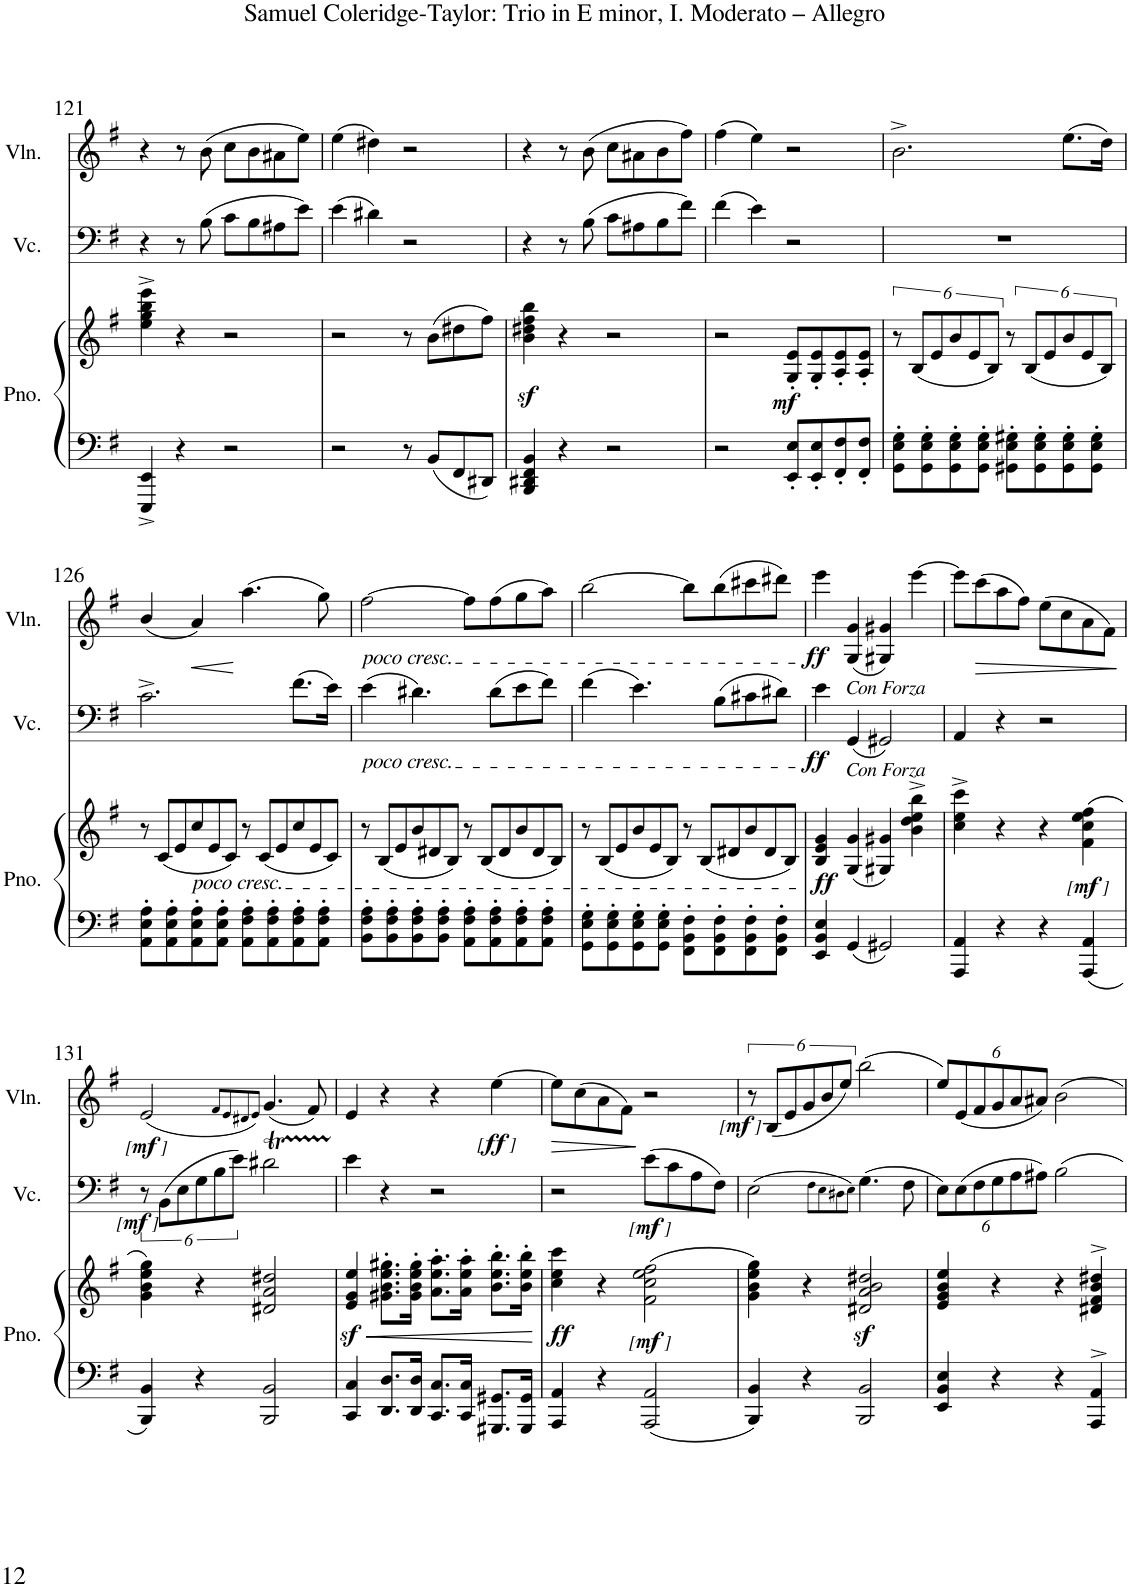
**kern	**kern	**dynam	**kern	**dynam	**kern	**dynam
*part3	*part3	*part3	*part2	*part2	*part1	*part1
*staff4	*staff3	*staff3/4	*staff2	*staff2	*staff1	*staff1
*I"Piano	*	*	*I"Violoncello	*	*I"Violin	*
*I'Pno.	*	*	*I'Vc.	*	*I'Vln.	*
!!LO:PB:g=z
*clefF4	*clefG2	*	*clefF4	*	*clefG2	*
*k[f#]	*k[f#]	*	*k[f#]	*	*k[f#]	*
*M4/4	*M4/4	*	*M4/4	*	*M4/4	*
*met(c)	*met(c)	*	*met(c)	*	*met(c)	*
=121	=121	=121	=121	=121	=121	=121
4EEE/^ 4EE/^	4ee\^ 4gg\^ 4bb\^ 4eee\^	.	4r	.	4r	.
4r	4r	.	8r	.	8r	.
.	.	.	(8B\	.	(8b\	.
2r	2r	.	8c\L	.	8cc\L	.
.	.	.	8B\	.	8b\	.
.	.	.	8A#X\	.	8a#X\	.
.	.	.	8e\J)	.	8ee\J)	.
=122	=122	=122	=122	=122	=122	=122
2r	2r	.	(4e\	.	(4ee\	.
.	.	.	4d#X\)	.	4dd#X\)	.
8r	8r	.	2r	.	2r	.
8BB/L	(8b\L	.	.	.	.	.
8FF#/	8dd#X\	.	.	.	.	.
8DD#X/J	8ff#\J)	.	.	.	.	.
=123	=123	=123	=123	=123	=123	=123
4BBB/ 4DD#X/ 4FF#/ 4BB/	4b\z< 4dd#X\z< 4ff#\z< 4bb\z<	.	4r	.	4r	.
4r	4r	.	8r	.	8r	.
.	.	.	(8B\	.	(8b\	.
2r	2r	.	8c\L	.	8cc\L	.
.	.	.	8A#X\	.	8a#X\	.
.	.	.	8B\	.	8b\	.
.	.	.	8f#\J)	.	8ff#\J)	.
=124	=124	=124	=124	=124	=124	=124
2r	2r	.	(4f#\	.	(4ff#\	.
.	.	.	4e\)	.	4ee\)	.
!	!	!LO:DY:b	!	!	!	!
8EE/' 8E/'L	8G/' 8e/'L	mf	2r	.	2r	.
8EE/' 8E/'	8G/' 8e/'	.	.	.	.	.
8FF#/' 8F#/'	8A/' 8e/'	.	.	.	.	.
8FF#/' 8F#/'J	8A/' 8e/'J	.	.	.	.	.
=125	=125	=125	=125	=125	=125	=125
8GG\' 8E\' 8G\'L	12r	.	1r	.	2.b^\	.
.	(12B/L	.	.	.	.	.
8GG\' 8E\' 8G\'	.	.	.	.	.	.
.	12e/	.	.	.	.	.
8GG\' 8E\' 8G\'	12b/	.	.	.	.	.
.	12e/	.	.	.	.	.
8GG\' 8E\' 8G\'J	.	.	.	.	.	.
.	12B/J)	.	.	.	.	.
8GG#X\' 8E\' 8G#X\'L	12r	.	.	.	.	.
.	(12B/L	.	.	.	.	.
8GG#\' 8E\' 8G#\'	.	.	.	.	.	.
.	12e/	.	.	.	.	.
8GG#\' 8E\' 8G#\'	12b/	.	.	.	(8.ee\L	.
.	12e/	.	.	.	.	.
8GG#\' 8E\' 8G#\'J	.	.	.	.	.	.
.	12B/J)	.	.	.	.	.
.	.	.	.	.	16dd\Jk)	.
!!LO:LB:g=z
=126	=126	=126	=126	=126	=126	=126
8AA\' 8E\' 8A\'L	12r	.	2.c^\	.	(4b/	.
.	(12c/L	.	.	.	.	.
8AA\' 8E\' 8A\'	.	.	.	.	.	.
.	12e/	.	.	.	.	.
!	!LO:TX:b:i:t=poco cresc.	!	!	!	!	!
!	!	!	!	!	!	!LO:HP:b
8AA\' 8E\' 8A\'	12cc/	.	.	.	4a'~/)	<
.	12e/	.	.	.	.	.
8AA\' 8E\' 8A\'J	.	.	.	.	.	.
.	12c/J)	.	.	.	.	.
8AA\' 8F#\' 8A\'L	12r	.	.	.	(4.aa\	[
.	(12c/L	.	.	.	.	.
8AA\' 8F#\' 8A\'	.	.	.	.	.	.
.	12e/	.	.	.	.	.
8AA\' 8F#\' 8A\'	12cc/	.	(8.f#\L	.	.	.
.	12e/	.	.	.	.	.
8AA\' 8F#\' 8A\'J	.	.	.	.	8gg\)	.
.	12c/J)	.	.	.	.	.
.	.	.	16e\Jk)	.	.	.
=127	=127	=127	=127	=127	=127	=127
!	!	!	!	!	!LO:TX:b:i:t=poco cresc.	!
!	!	!	!LO:TX:b:i:t=poco cresc.	!	!	!
8BB\' 8F#\' 8A\'L	12r	.	(4e\	.	[2ff#\	.
.	(12B/L	.	.	.	.	.
8BB\' 8F#\' 8A\'	.	.	.	.	.	.
.	12e/	.	.	.	.	.
8BB\' 8F#\' 8A\'	12b/	.	4.d#X'~\)	.	.	.
.	12d#X/	.	.	.	.	.
8BB\' 8F#\' 8A\'J	.	.	.	.	.	.
.	12B/J)	.	.	.	.	.
8AA\' 8F#\' 8A\'L	12r	.	.	.	8ff#'\L]	.
.	(12B/L	.	.	.	.	.
8AA\' 8F#\' 8A\'	.	.	(8d#\L	.	(8ff#\	.
.	12d#/	.	.	.	.	.
8AA\' 8F#\' 8A\'	12b/	.	8e\	.	8gg\	.
.	12d#/	.	.	.	.	.
8AA\' 8F#\' 8A\'J	.	.	8f#\J)	.	8aa\J)	.
.	12B/J)	.	.	.	.	.
=128	=128	=128	=128	=128	=128	=128
8GG\' 8E\' 8G\'L	12r	.	(4f#\	.	[2bb\	.
.	(12B/L	.	.	.	.	.
8GG\' 8E\' 8G\'	.	.	.	.	.	.
.	12e/	.	.	.	.	.
8GG\' 8E\' 8G\'	12b/	.	4.e'~\)	.	.	.
.	12e/	.	.	.	.	.
8GG\' 8E\' 8G\'J	.	.	.	.	.	.
.	12B/J)	.	.	.	.	.
8FF#\' 8BB\' 8F#\'L	12r	.	.	.	8bb'\L]	.
.	(12B/L	.	.	.	.	.
8FF#\' 8BB\' 8F#\'	.	.	(8B\L	.	(8bb\	.
.	12d#X/	.	.	.	.	.
8FF#\' 8BB\' 8F#\'	12b/	.	8c#X\	.	8ccc#X\	.
.	12d#/	.	.	.	.	.
8FF#\' 8BB\' 8F#\'J	.	.	8d#X\J)	.	8ddd#X\J)	.
.	12B/J)	.	.	.	.	.
=129	=129	=129	=129	=129	=129	=129
!	!	!LO:DY:b	!	!LO:DY:b	!	!LO:DY:b
4EE/'~ 4BB/'~ 4E/'~	4B/'>~> 4e/'>~> 4g/'>~>	ff	4e'~\	ff	4eee'~\	ff
!	!	!	!	!	!LO:TX:b:i:t=Con Forza	!
!	!	!	!LO:TX:b:i:t=Con Forza	!	!	!
4GG/	(4G/ 4g/	.	(4GG/	.	(4G/ 4g/	.
2GG#X/	4G#X/'~ 4g#X/'~)	.	2GG#X/)	.	4G#X/'~ 4g#X/'~)	.
.	4b\^ 4dd\^ 4ee\^ 4bb\^	.	.	.	[4eee\	.
=130	=130	=130	=130	=130	=130	=130
4AAA/ 4AA/	4cc\^ 4ee\^ 4ccc\^	.	4AA/	.	8eee'\L]	.
!	!	!	!	!	!	!LO:HP:b
.	.	.	.	.	(8ccc\	>
4r	4r	.	4r	.	8aa\	.
.	.	.	.	.	8ff#\J)	.
4r	4r	.	2r	.	(8ee\L	.
.	.	.	.	.	8cc\	.
!	!	!LO:DY:b	!	!	!	!
!	!	!LO:DY:n=1:b	!	!	!	!
!	!	!LO:DY:n=2:b	!	!	!	!
4AAA/ 4AA/	(4f#\ 4cc\ 4ee\ 4ff#\	other-dynamics mf other-dynamics	.	.	8a\	.
.	.	.	.	.	8f#\J)	.
.	.	.	.	.	.	]
!!LO:LB:g=z
=131	=131	=131	=131	=131	=131	=131
!	!	!	!	!LO:DY:b	!	!
!	!	!	!	!LO:DY:n=1:b	!	!
!	!	!	!	!LO:DY:n=2:b	!	!LO:DY:b
!	!	!	!	!	!	!LO:DY:n=1:b
!	!	!	!	!	!	!LO:DY:n=2:b
4BBB/ 4BB/	4g\ 4b\ 4ee\ 4gg\)	.	12r	other-dynamics mf other-dynamics	(2e/	other-dynamics mf other-dynamics
.	.	.	(12BB\L	.	.	.
.	.	.	12E\	.	.	.
4r	4r	.	12G\	.	.	.
.	.	.	12B\	.	.	.
.	.	.	12e\J)	.	.	.
.	.	.	.	.	8qf#/L	.
.	.	.	.	.	8qe/	.
.	.	.	.	.	8qd#X/	.
.	.	.	.	.	8qe/J)	.
2BBB/ 2BB/	2d#X/ 2a/ 2dd#X/	.	2d#Xt\	.	(4.g/	.
.	.	.	.	.	8f#/)	.
=132	=132	=132	=132	=132	=132	=132
!	!	!LO:HP:b	!	!	!	!
4CC/ 4C/	4e/z< 4g/z< 4ee/z<	<	4e'~\	.	4e'~/	.
8.DD/ 8.D/L	8.g#X\' 8.b\' 8.ee\' 8.gg#X\'L	.	4r	.	4r	.
16DD/ 16D/Jk	16g#\' 16b\' 16ee\' 16gg#\'Jk	.	.	.	.	.
8.CC/ 8.C/L	8.a\' 8.ee\' 8.aa\'L	.	2r	.	4r	.
16CC/ 16C/Jk	16a\' 16ee\' 16aa\'Jk	.	.	.	.	.
!	!	!	!	!	!	!LO:DY:b
!	!	!	!	!	!	!LO:DY:n=1:b
!	!	!	!	!	!	!LO:DY:n=2:b
8.GGG#X/ 8.GG#X/L	8.b\' 8.ee\' 8.bb\'L	.	.	.	[4ee\	other-dynamics ff other-dynamics
16GGG#/ 16GG#/Jk	16b\' 16ee\' 16bb\'Jk	.	.	.	.	.
.	.	[	.	.	.	.
=133	=133	=133	=133	=133	=133	=133
!	!	!LO:DY:b	!	!	!	!LO:HP:b
4AAA/ 4AA/	4cc\ 4ee\ 4ccc\	ff	2r	.	8ee'\L]	>
.	.	.	.	.	(8cc\	.
4r	4r	.	.	.	8a\	.
.	.	.	.	.	8f#\J)	.
!	!	!LO:DY:b	!	!	!	!
!	!	!LO:DY:n=1:b	!	!	!	!
!	!	!LO:DY:n=2:b	!	!LO:DY:b	!	!
!	!	!	!	!LO:DY:n=1:b	!	!
!	!	!	!	!LO:DY:n=2:b	!	!
2AAA/ 2AA/	(2f#\ 2cc\ 2ee\ 2ff#\	other-dynamics mf other-dynamics	(8e\L	other-dynamics mf other-dynamics	2r	]
.	.	.	8c\	.	.	.
.	.	.	8A\	.	.	.
.	.	.	8F#\J)	.	.	.
=134	=134	=134	=134	=134	=134	=134
!	!	!	!	!	!	!LO:DY:b
!	!	!	!	!	!	!LO:DY:n=1:b
!	!	!	!	!	!	!LO:DY:n=2:b
4BBB/ 4BB/	4g\ 4b\ 4ee\ 4gg\)	.	(2E\	.	12r	other-dynamics mf other-dynamics
.	.	.	.	.	(12B/L	.
.	.	.	.	.	12e/	.
4r	4r	.	.	.	12g/	.
.	.	.	.	.	12b/	.
.	.	.	.	.	12ee/J)	.
.	.	.	8qF#\L	.	.	.
.	.	.	8qE\	.	.	.
.	.	.	8qD#X\	.	.	.
.	.	.	8qE\J)	.	.	.
2BBB/ 2BB/	2d#X/z< 2a/z< 2b/z< 2dd#X/z<	.	(4.G\	.	(2bb\	.
.	.	.	8F#\	.	.	.
=135	=135	=135	=135	=135	=135	=135
*	*	*	*Xbrackettup	*	*Xbrackettup	*
4EE/ 4BB/ 4E/	4e/ 4g/ 4b/ 4ee/	.	12E'~\L)	.	12ee'~/L)	.
.	.	.	(12E\	.	(12e/	.
.	.	.	12F#\	.	12f#/	.
4r	4r	.	12G\	.	12g/	.
.	.	.	12A\	.	12a/	.
.	.	.	12A#X\J)	.	12a#X/J)	.
4r	4r	.	2B\	.	2b\	.
4AAA/^> 4AA/^>	4d#X/^> 4f#/^> 4b/^> 4dd#X/^>	.	.	.	.	.
=	=	=	=	=	=	=
*-	*-	*-	*-	*-	*-	*-
